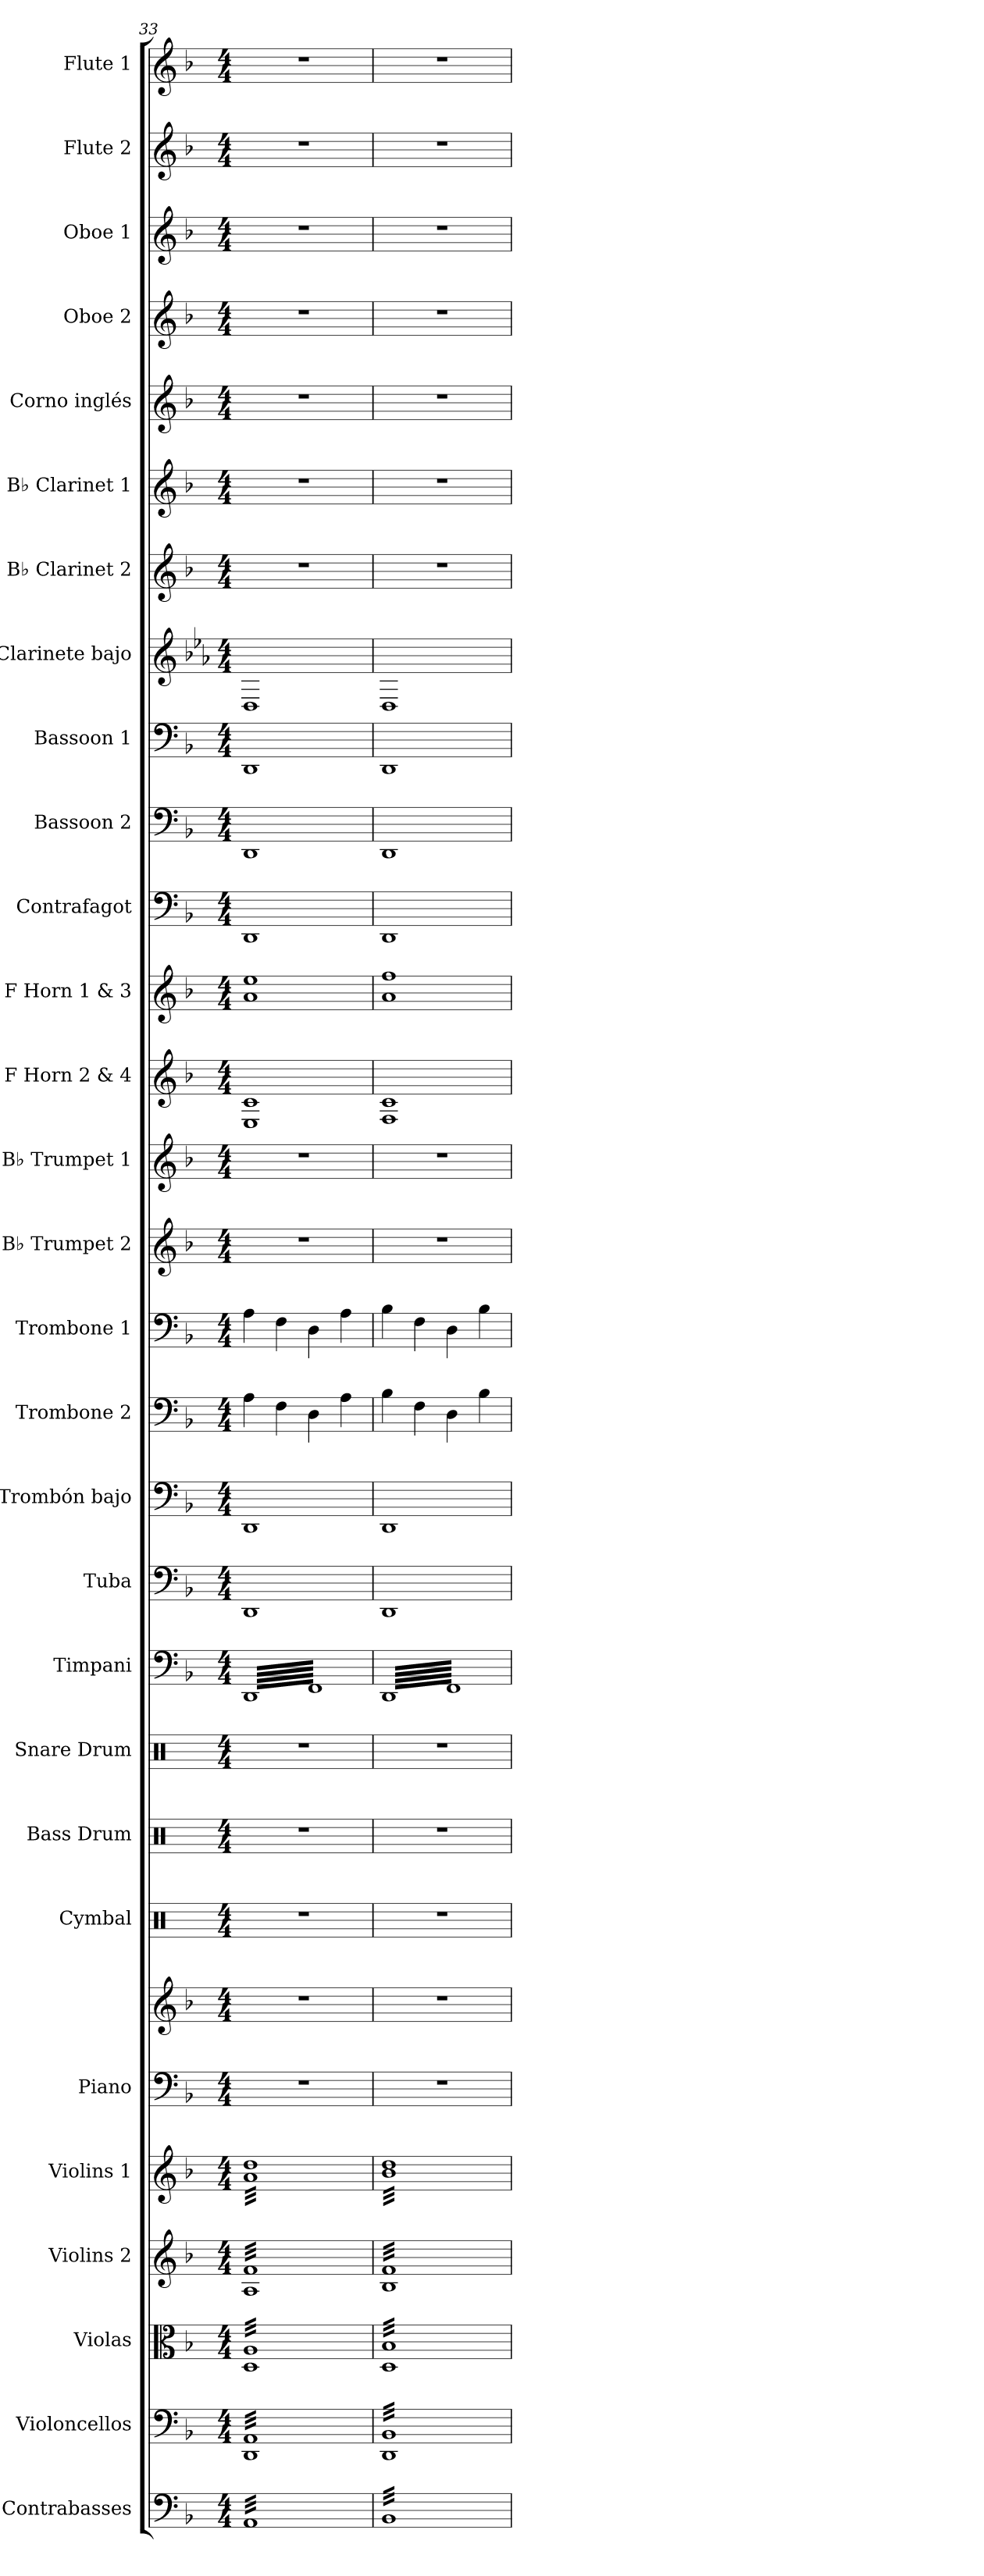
**kern	**kern	**kern	**kern	**kern	**kern	**kern	**kern	**kern	**kern	**kern	**kern	**kern	**kern	**kern	**kern	**kern	**kern	**kern	**kern	**kern	**kern	**kern	**kern	**kern	**kern	**kern	**kern	**kern	**kern
*part29	*part28	*part27	*part26	*part25	*part24	*part24	*part23	*part22	*part21	*part20	*part19	*part18	*part17	*part16	*part15	*part14	*part13	*part12	*part11	*part10	*part9	*part8	*part7	*part6	*part5	*part4	*part3	*part2	*part1
*staff30	*staff29	*staff28	*staff27	*staff26	*staff25	*staff24	*staff23	*staff22	*staff21	*staff20	*staff19	*staff18	*staff17	*staff16	*staff15	*staff14	*staff13	*staff12	*staff11	*staff10	*staff9	*staff8	*staff7	*staff6	*staff5	*staff4	*staff3	*staff2	*staff1
*I"Contrabasses	*I"Violoncellos	*I"Violas	*I"Violins 2	*I"Violins 1	*I"Piano	*	*I"Cymbal	*I"Bass Drum	*I"Snare Drum	*I"Timpani	*I"Tuba	*I"Trombón bajo	*I"Trombone 2	*I"Trombone 1	*I"B♭ Trumpet 2	*I"B♭ Trumpet 1	*I"F Horn 2 &amp; 4	*I"F Horn 1 &amp; 3	*I"Contrafagot	*I"Bassoon 2	*I"Bassoon 1	*I"Clarinete bajo	*I"B♭ Clarinet 2	*I"B♭ Clarinet 1	*I"Corno inglés	*I"Oboe 2	*I"Oboe 1	*I"Flute 2	*I"Flute 1
*I'Cbs.	*I'Vcs.	*I'Vlas.	*I'Vlns. 2	*I'Vlns. 1	*I'Pno.	*	*I'Cym.	*I'B. Dr.	*I'Sn. Dr.	*I'Timp.	*I'Tba.	*I'Tbn. B.	*I'Tbn. 2	*I'Tbn. 1	*I'B♭ Tpt. 2	*I'B♭ Tpt. 1	*I'F Hn. 2 4	*I'F Hn. 1 3	*I'Cfag.	*I'Bsn. 2	*I'Bsn. 1	*I'Cl. B.	*I'B♭ Cl. 2	*I'B♭ Cl. 1	*I'Cor. Ingl.	*I'Ob. 2	*I'Ob. 1	*I'Fl. 2	*I'Fl. 1
*clefF4	*clefF4	*clefC3	*clefG2	*clefG2	*clefF4	*clefG2	*clefX	*clefX	*clefX	*clefF4	*clefF4	*clefF4	*clefF4	*clefF4	*clefG2	*clefG2	*clefG2	*clefG2	*clefF4	*clefF4	*clefF4	*clefG2	*clefG2	*clefG2	*clefG2	*clefG2	*clefG2	*clefG2	*clefG2
*ITrd7c12	*	*	*	*	*	*	*	*	*	*	*	*	*	*	*ITrd1c2	*ITrd1c2	*ITrd4c7	*ITrd4c7	*ITrd7c12	*	*	*ITrd8c14	*ITrd1c2	*ITrd1c2	*ITrd4c7	*	*	*	*
*k[b-]	*k[b-]	*k[b-]	*k[b-]	*k[b-]	*k[b-]	*k[b-]	*k[]	*k[]	*k[]	*k[b-]	*k[b-]	*k[b-]	*k[b-]	*k[b-]	*k[b-e-a-]	*k[b-e-a-]	*k[b-e-]	*k[b-e-]	*k[b-]	*k[b-]	*k[b-]	*k[b-e-a-]	*k[b-e-a-]	*k[b-e-a-]	*k[b-e-]	*k[b-]	*k[b-]	*k[b-]	*k[b-]
*M4/4	*M4/4	*M4/4	*M4/4	*M4/4	*M4/4	*M4/4	*M4/4	*M4/4	*M4/4	*M4/4	*M4/4	*M4/4	*M4/4	*M4/4	*M4/4	*M4/4	*M4/4	*M4/4	*M4/4	*M4/4	*M4/4	*M4/4	*M4/4	*M4/4	*M4/4	*M4/4	*M4/4	*M4/4	*M4/4
=33	=33	=33	=33	=33	=33	=33	=33	=33	=33	=33	=33	=33	=33	=33	=33	=33	=33	=33	=33	=33	=33	=33	=33	=33	=33	=33	=33	=33	=33
*tremolo	*	*	*	*	*	*	*	*	*	*	*	*	*	*	*	*	*	*	*	*	*	*	*	*	*	*	*	*	*
*	*tremolo	*	*	*	*	*	*	*	*	*	*	*	*	*	*	*	*	*	*	*	*	*	*	*	*	*	*	*	*
*	*	*tremolo	*	*	*	*	*	*	*	*	*	*	*	*	*	*	*	*	*	*	*	*	*	*	*	*	*	*	*
*	*	*	*tremolo	*	*	*	*	*	*	*	*	*	*	*	*	*	*	*	*	*	*	*	*	*	*	*	*	*	*
*	*	*	*	*tremolo	*	*	*	*	*	*	*	*	*	*	*	*	*	*	*	*	*	*	*	*	*	*	*	*	*
*	*	*	*	*	*	*	*	*	*	*tremolo	*	*	*	*	*	*	*	*	*	*	*	*	*	*	*	*	*	*	*
32AAALLL	32DD 32AALLL	32D 32ALLL	32A 32fLLL	32a 32ddLLL	1r	1r	1r	1r	1r	64DDLLLL	1DD	1DD	4A\	4A\	1r	1r	1AA 1F	1d 1a	1DDD	1DD	1DD	1DD	1r	1r	1r	1r	1r	1r	1r
.	.	.	.	.	.	.	.	.	.	64FF	.	.	.	.	.	.	.	.	.	.	.	.	.	.	.	.	.	.	.
32AAA	32DD 32AA	32D 32A	32A 32f	32a 32dd	.	.	.	.	.	64DD	.	.	.	.	.	.	.	.	.	.	.	.	.	.	.	.	.	.	.
.	.	.	.	.	.	.	.	.	.	64FF	.	.	.	.	.	.	.	.	.	.	.	.	.	.	.	.	.	.	.
32AAA	32DD 32AA	32D 32A	32A 32f	32a 32dd	.	.	.	.	.	64DD	.	.	.	.	.	.	.	.	.	.	.	.	.	.	.	.	.	.	.
.	.	.	.	.	.	.	.	.	.	64FF	.	.	.	.	.	.	.	.	.	.	.	.	.	.	.	.	.	.	.
32AAA	32DD 32AA	32D 32A	32A 32f	32a 32dd	.	.	.	.	.	64DD	.	.	.	.	.	.	.	.	.	.	.	.	.	.	.	.	.	.	.
.	.	.	.	.	.	.	.	.	.	64FF	.	.	.	.	.	.	.	.	.	.	.	.	.	.	.	.	.	.	.
32AAA	32DD 32AA	32D 32A	32A 32f	32a 32dd	.	.	.	.	.	64DD	.	.	.	.	.	.	.	.	.	.	.	.	.	.	.	.	.	.	.
.	.	.	.	.	.	.	.	.	.	64FF	.	.	.	.	.	.	.	.	.	.	.	.	.	.	.	.	.	.	.
32AAA	32DD 32AA	32D 32A	32A 32f	32a 32dd	.	.	.	.	.	64DD	.	.	.	.	.	.	.	.	.	.	.	.	.	.	.	.	.	.	.
.	.	.	.	.	.	.	.	.	.	64FF	.	.	.	.	.	.	.	.	.	.	.	.	.	.	.	.	.	.	.
32AAA	32DD 32AA	32D 32A	32A 32f	32a 32dd	.	.	.	.	.	64DD	.	.	.	.	.	.	.	.	.	.	.	.	.	.	.	.	.	.	.
.	.	.	.	.	.	.	.	.	.	64FF	.	.	.	.	.	.	.	.	.	.	.	.	.	.	.	.	.	.	.
32AAA	32DD 32AA	32D 32A	32A 32f	32a 32dd	.	.	.	.	.	64DD	.	.	.	.	.	.	.	.	.	.	.	.	.	.	.	.	.	.	.
.	.	.	.	.	.	.	.	.	.	64FF	.	.	.	.	.	.	.	.	.	.	.	.	.	.	.	.	.	.	.
32AAA	32DD 32AA	32D 32A	32A 32f	32a 32dd	.	.	.	.	.	64DD	.	.	4F\	4F\	.	.	.	.	.	.	.	.	.	.	.	.	.	.	.
.	.	.	.	.	.	.	.	.	.	64FF	.	.	.	.	.	.	.	.	.	.	.	.	.	.	.	.	.	.	.
32AAA	32DD 32AA	32D 32A	32A 32f	32a 32dd	.	.	.	.	.	64DD	.	.	.	.	.	.	.	.	.	.	.	.	.	.	.	.	.	.	.
.	.	.	.	.	.	.	.	.	.	64FF	.	.	.	.	.	.	.	.	.	.	.	.	.	.	.	.	.	.	.
32AAA	32DD 32AA	32D 32A	32A 32f	32a 32dd	.	.	.	.	.	64DD	.	.	.	.	.	.	.	.	.	.	.	.	.	.	.	.	.	.	.
.	.	.	.	.	.	.	.	.	.	64FF	.	.	.	.	.	.	.	.	.	.	.	.	.	.	.	.	.	.	.
32AAA	32DD 32AA	32D 32A	32A 32f	32a 32dd	.	.	.	.	.	64DD	.	.	.	.	.	.	.	.	.	.	.	.	.	.	.	.	.	.	.
.	.	.	.	.	.	.	.	.	.	64FF	.	.	.	.	.	.	.	.	.	.	.	.	.	.	.	.	.	.	.
32AAA	32DD 32AA	32D 32A	32A 32f	32a 32dd	.	.	.	.	.	64DD	.	.	.	.	.	.	.	.	.	.	.	.	.	.	.	.	.	.	.
.	.	.	.	.	.	.	.	.	.	64FF	.	.	.	.	.	.	.	.	.	.	.	.	.	.	.	.	.	.	.
32AAA	32DD 32AA	32D 32A	32A 32f	32a 32dd	.	.	.	.	.	64DD	.	.	.	.	.	.	.	.	.	.	.	.	.	.	.	.	.	.	.
.	.	.	.	.	.	.	.	.	.	64FF	.	.	.	.	.	.	.	.	.	.	.	.	.	.	.	.	.	.	.
32AAA	32DD 32AA	32D 32A	32A 32f	32a 32dd	.	.	.	.	.	64DD	.	.	.	.	.	.	.	.	.	.	.	.	.	.	.	.	.	.	.
.	.	.	.	.	.	.	.	.	.	64FF	.	.	.	.	.	.	.	.	.	.	.	.	.	.	.	.	.	.	.
32AAA	32DD 32AA	32D 32A	32A 32f	32a 32dd	.	.	.	.	.	64DD	.	.	.	.	.	.	.	.	.	.	.	.	.	.	.	.	.	.	.
.	.	.	.	.	.	.	.	.	.	64FF	.	.	.	.	.	.	.	.	.	.	.	.	.	.	.	.	.	.	.
32AAA	32DD 32AA	32D 32A	32A 32f	32a 32dd	.	.	.	.	.	64DD	.	.	4D\	4D\	.	.	.	.	.	.	.	.	.	.	.	.	.	.	.
.	.	.	.	.	.	.	.	.	.	64FF	.	.	.	.	.	.	.	.	.	.	.	.	.	.	.	.	.	.	.
32AAA	32DD 32AA	32D 32A	32A 32f	32a 32dd	.	.	.	.	.	64DD	.	.	.	.	.	.	.	.	.	.	.	.	.	.	.	.	.	.	.
.	.	.	.	.	.	.	.	.	.	64FF	.	.	.	.	.	.	.	.	.	.	.	.	.	.	.	.	.	.	.
32AAA	32DD 32AA	32D 32A	32A 32f	32a 32dd	.	.	.	.	.	64DD	.	.	.	.	.	.	.	.	.	.	.	.	.	.	.	.	.	.	.
.	.	.	.	.	.	.	.	.	.	64FF	.	.	.	.	.	.	.	.	.	.	.	.	.	.	.	.	.	.	.
32AAA	32DD 32AA	32D 32A	32A 32f	32a 32dd	.	.	.	.	.	64DD	.	.	.	.	.	.	.	.	.	.	.	.	.	.	.	.	.	.	.
.	.	.	.	.	.	.	.	.	.	64FF	.	.	.	.	.	.	.	.	.	.	.	.	.	.	.	.	.	.	.
32AAA	32DD 32AA	32D 32A	32A 32f	32a 32dd	.	.	.	.	.	64DD	.	.	.	.	.	.	.	.	.	.	.	.	.	.	.	.	.	.	.
.	.	.	.	.	.	.	.	.	.	64FF	.	.	.	.	.	.	.	.	.	.	.	.	.	.	.	.	.	.	.
32AAA	32DD 32AA	32D 32A	32A 32f	32a 32dd	.	.	.	.	.	64DD	.	.	.	.	.	.	.	.	.	.	.	.	.	.	.	.	.	.	.
.	.	.	.	.	.	.	.	.	.	64FF	.	.	.	.	.	.	.	.	.	.	.	.	.	.	.	.	.	.	.
32AAA	32DD 32AA	32D 32A	32A 32f	32a 32dd	.	.	.	.	.	64DD	.	.	.	.	.	.	.	.	.	.	.	.	.	.	.	.	.	.	.
.	.	.	.	.	.	.	.	.	.	64FF	.	.	.	.	.	.	.	.	.	.	.	.	.	.	.	.	.	.	.
32AAA	32DD 32AA	32D 32A	32A 32f	32a 32dd	.	.	.	.	.	64DD	.	.	.	.	.	.	.	.	.	.	.	.	.	.	.	.	.	.	.
.	.	.	.	.	.	.	.	.	.	64FF	.	.	.	.	.	.	.	.	.	.	.	.	.	.	.	.	.	.	.
32AAA	32DD 32AA	32D 32A	32A 32f	32a 32dd	.	.	.	.	.	64DD	.	.	4A\	4A\	.	.	.	.	.	.	.	.	.	.	.	.	.	.	.
.	.	.	.	.	.	.	.	.	.	64FF	.	.	.	.	.	.	.	.	.	.	.	.	.	.	.	.	.	.	.
32AAA	32DD 32AA	32D 32A	32A 32f	32a 32dd	.	.	.	.	.	64DD	.	.	.	.	.	.	.	.	.	.	.	.	.	.	.	.	.	.	.
.	.	.	.	.	.	.	.	.	.	64FF	.	.	.	.	.	.	.	.	.	.	.	.	.	.	.	.	.	.	.
32AAA	32DD 32AA	32D 32A	32A 32f	32a 32dd	.	.	.	.	.	64DD	.	.	.	.	.	.	.	.	.	.	.	.	.	.	.	.	.	.	.
.	.	.	.	.	.	.	.	.	.	64FF	.	.	.	.	.	.	.	.	.	.	.	.	.	.	.	.	.	.	.
32AAA	32DD 32AA	32D 32A	32A 32f	32a 32dd	.	.	.	.	.	64DD	.	.	.	.	.	.	.	.	.	.	.	.	.	.	.	.	.	.	.
.	.	.	.	.	.	.	.	.	.	64FF	.	.	.	.	.	.	.	.	.	.	.	.	.	.	.	.	.	.	.
32AAA	32DD 32AA	32D 32A	32A 32f	32a 32dd	.	.	.	.	.	64DD	.	.	.	.	.	.	.	.	.	.	.	.	.	.	.	.	.	.	.
.	.	.	.	.	.	.	.	.	.	64FF	.	.	.	.	.	.	.	.	.	.	.	.	.	.	.	.	.	.	.
32AAA	32DD 32AA	32D 32A	32A 32f	32a 32dd	.	.	.	.	.	64DD	.	.	.	.	.	.	.	.	.	.	.	.	.	.	.	.	.	.	.
.	.	.	.	.	.	.	.	.	.	64FF	.	.	.	.	.	.	.	.	.	.	.	.	.	.	.	.	.	.	.
32AAA	32DD 32AA	32D 32A	32A 32f	32a 32dd	.	.	.	.	.	64DD	.	.	.	.	.	.	.	.	.	.	.	.	.	.	.	.	.	.	.
.	.	.	.	.	.	.	.	.	.	64FF	.	.	.	.	.	.	.	.	.	.	.	.	.	.	.	.	.	.	.
32AAAJJJ	32DD 32AAJJJ	32D 32AJJJ	32A 32fJJJ	32a 32ddJJJ	.	.	.	.	.	64DD	.	.	.	.	.	.	.	.	.	.	.	.	.	.	.	.	.	.	.
.	.	.	.	.	.	.	.	.	.	64FFJJJJ	.	.	.	.	.	.	.	.	.	.	.	.	.	.	.	.	.	.	.
=34	=34	=34	=34	=34	=34	=34	=34	=34	=34	=34	=34	=34	=34	=34	=34	=34	=34	=34	=34	=34	=34	=34	=34	=34	=34	=34	=34	=34	=34
32BBB-LLL	32DD 32BB-LLL	32D 32B-LLL	32B- 32fLLL	32b- 32ddLLL	1r	1r	1r	1r	1r	64DDLLLL	1DD	1DD	4B-\	4B-\	1r	1r	1BB- 1F	1d 1b-	1DDD	1DD	1DD	1DD	1r	1r	1r	1r	1r	1r	1r
.	.	.	.	.	.	.	.	.	.	64FF	.	.	.	.	.	.	.	.	.	.	.	.	.	.	.	.	.	.	.
32BBB-	32DD 32BB-	32D 32B-	32B- 32f	32b- 32dd	.	.	.	.	.	64DD	.	.	.	.	.	.	.	.	.	.	.	.	.	.	.	.	.	.	.
.	.	.	.	.	.	.	.	.	.	64FF	.	.	.	.	.	.	.	.	.	.	.	.	.	.	.	.	.	.	.
32BBB-	32DD 32BB-	32D 32B-	32B- 32f	32b- 32dd	.	.	.	.	.	64DD	.	.	.	.	.	.	.	.	.	.	.	.	.	.	.	.	.	.	.
.	.	.	.	.	.	.	.	.	.	64FF	.	.	.	.	.	.	.	.	.	.	.	.	.	.	.	.	.	.	.
32BBB-	32DD 32BB-	32D 32B-	32B- 32f	32b- 32dd	.	.	.	.	.	64DD	.	.	.	.	.	.	.	.	.	.	.	.	.	.	.	.	.	.	.
.	.	.	.	.	.	.	.	.	.	64FF	.	.	.	.	.	.	.	.	.	.	.	.	.	.	.	.	.	.	.
32BBB-	32DD 32BB-	32D 32B-	32B- 32f	32b- 32dd	.	.	.	.	.	64DD	.	.	.	.	.	.	.	.	.	.	.	.	.	.	.	.	.	.	.
.	.	.	.	.	.	.	.	.	.	64FF	.	.	.	.	.	.	.	.	.	.	.	.	.	.	.	.	.	.	.
32BBB-	32DD 32BB-	32D 32B-	32B- 32f	32b- 32dd	.	.	.	.	.	64DD	.	.	.	.	.	.	.	.	.	.	.	.	.	.	.	.	.	.	.
.	.	.	.	.	.	.	.	.	.	64FF	.	.	.	.	.	.	.	.	.	.	.	.	.	.	.	.	.	.	.
32BBB-	32DD 32BB-	32D 32B-	32B- 32f	32b- 32dd	.	.	.	.	.	64DD	.	.	.	.	.	.	.	.	.	.	.	.	.	.	.	.	.	.	.
.	.	.	.	.	.	.	.	.	.	64FF	.	.	.	.	.	.	.	.	.	.	.	.	.	.	.	.	.	.	.
32BBB-	32DD 32BB-	32D 32B-	32B- 32f	32b- 32dd	.	.	.	.	.	64DD	.	.	.	.	.	.	.	.	.	.	.	.	.	.	.	.	.	.	.
.	.	.	.	.	.	.	.	.	.	64FF	.	.	.	.	.	.	.	.	.	.	.	.	.	.	.	.	.	.	.
32BBB-	32DD 32BB-	32D 32B-	32B- 32f	32b- 32dd	.	.	.	.	.	64DD	.	.	4F\	4F\	.	.	.	.	.	.	.	.	.	.	.	.	.	.	.
.	.	.	.	.	.	.	.	.	.	64FF	.	.	.	.	.	.	.	.	.	.	.	.	.	.	.	.	.	.	.
32BBB-	32DD 32BB-	32D 32B-	32B- 32f	32b- 32dd	.	.	.	.	.	64DD	.	.	.	.	.	.	.	.	.	.	.	.	.	.	.	.	.	.	.
.	.	.	.	.	.	.	.	.	.	64FF	.	.	.	.	.	.	.	.	.	.	.	.	.	.	.	.	.	.	.
32BBB-	32DD 32BB-	32D 32B-	32B- 32f	32b- 32dd	.	.	.	.	.	64DD	.	.	.	.	.	.	.	.	.	.	.	.	.	.	.	.	.	.	.
.	.	.	.	.	.	.	.	.	.	64FF	.	.	.	.	.	.	.	.	.	.	.	.	.	.	.	.	.	.	.
32BBB-	32DD 32BB-	32D 32B-	32B- 32f	32b- 32dd	.	.	.	.	.	64DD	.	.	.	.	.	.	.	.	.	.	.	.	.	.	.	.	.	.	.
.	.	.	.	.	.	.	.	.	.	64FF	.	.	.	.	.	.	.	.	.	.	.	.	.	.	.	.	.	.	.
32BBB-	32DD 32BB-	32D 32B-	32B- 32f	32b- 32dd	.	.	.	.	.	64DD	.	.	.	.	.	.	.	.	.	.	.	.	.	.	.	.	.	.	.
.	.	.	.	.	.	.	.	.	.	64FF	.	.	.	.	.	.	.	.	.	.	.	.	.	.	.	.	.	.	.
32BBB-	32DD 32BB-	32D 32B-	32B- 32f	32b- 32dd	.	.	.	.	.	64DD	.	.	.	.	.	.	.	.	.	.	.	.	.	.	.	.	.	.	.
.	.	.	.	.	.	.	.	.	.	64FF	.	.	.	.	.	.	.	.	.	.	.	.	.	.	.	.	.	.	.
32BBB-	32DD 32BB-	32D 32B-	32B- 32f	32b- 32dd	.	.	.	.	.	64DD	.	.	.	.	.	.	.	.	.	.	.	.	.	.	.	.	.	.	.
.	.	.	.	.	.	.	.	.	.	64FF	.	.	.	.	.	.	.	.	.	.	.	.	.	.	.	.	.	.	.
32BBB-	32DD 32BB-	32D 32B-	32B- 32f	32b- 32dd	.	.	.	.	.	64DD	.	.	.	.	.	.	.	.	.	.	.	.	.	.	.	.	.	.	.
.	.	.	.	.	.	.	.	.	.	64FF	.	.	.	.	.	.	.	.	.	.	.	.	.	.	.	.	.	.	.
32BBB-	32DD 32BB-	32D 32B-	32B- 32f	32b- 32dd	.	.	.	.	.	64DD	.	.	4D\	4D\	.	.	.	.	.	.	.	.	.	.	.	.	.	.	.
.	.	.	.	.	.	.	.	.	.	64FF	.	.	.	.	.	.	.	.	.	.	.	.	.	.	.	.	.	.	.
32BBB-	32DD 32BB-	32D 32B-	32B- 32f	32b- 32dd	.	.	.	.	.	64DD	.	.	.	.	.	.	.	.	.	.	.	.	.	.	.	.	.	.	.
.	.	.	.	.	.	.	.	.	.	64FF	.	.	.	.	.	.	.	.	.	.	.	.	.	.	.	.	.	.	.
32BBB-	32DD 32BB-	32D 32B-	32B- 32f	32b- 32dd	.	.	.	.	.	64DD	.	.	.	.	.	.	.	.	.	.	.	.	.	.	.	.	.	.	.
.	.	.	.	.	.	.	.	.	.	64FF	.	.	.	.	.	.	.	.	.	.	.	.	.	.	.	.	.	.	.
32BBB-	32DD 32BB-	32D 32B-	32B- 32f	32b- 32dd	.	.	.	.	.	64DD	.	.	.	.	.	.	.	.	.	.	.	.	.	.	.	.	.	.	.
.	.	.	.	.	.	.	.	.	.	64FF	.	.	.	.	.	.	.	.	.	.	.	.	.	.	.	.	.	.	.
32BBB-	32DD 32BB-	32D 32B-	32B- 32f	32b- 32dd	.	.	.	.	.	64DD	.	.	.	.	.	.	.	.	.	.	.	.	.	.	.	.	.	.	.
.	.	.	.	.	.	.	.	.	.	64FF	.	.	.	.	.	.	.	.	.	.	.	.	.	.	.	.	.	.	.
32BBB-	32DD 32BB-	32D 32B-	32B- 32f	32b- 32dd	.	.	.	.	.	64DD	.	.	.	.	.	.	.	.	.	.	.	.	.	.	.	.	.	.	.
.	.	.	.	.	.	.	.	.	.	64FF	.	.	.	.	.	.	.	.	.	.	.	.	.	.	.	.	.	.	.
32BBB-	32DD 32BB-	32D 32B-	32B- 32f	32b- 32dd	.	.	.	.	.	64DD	.	.	.	.	.	.	.	.	.	.	.	.	.	.	.	.	.	.	.
.	.	.	.	.	.	.	.	.	.	64FF	.	.	.	.	.	.	.	.	.	.	.	.	.	.	.	.	.	.	.
32BBB-	32DD 32BB-	32D 32B-	32B- 32f	32b- 32dd	.	.	.	.	.	64DD	.	.	.	.	.	.	.	.	.	.	.	.	.	.	.	.	.	.	.
.	.	.	.	.	.	.	.	.	.	64FF	.	.	.	.	.	.	.	.	.	.	.	.	.	.	.	.	.	.	.
32BBB-	32DD 32BB-	32D 32B-	32B- 32f	32b- 32dd	.	.	.	.	.	64DD	.	.	4B-\	4B-\	.	.	.	.	.	.	.	.	.	.	.	.	.	.	.
.	.	.	.	.	.	.	.	.	.	64FF	.	.	.	.	.	.	.	.	.	.	.	.	.	.	.	.	.	.	.
32BBB-	32DD 32BB-	32D 32B-	32B- 32f	32b- 32dd	.	.	.	.	.	64DD	.	.	.	.	.	.	.	.	.	.	.	.	.	.	.	.	.	.	.
.	.	.	.	.	.	.	.	.	.	64FF	.	.	.	.	.	.	.	.	.	.	.	.	.	.	.	.	.	.	.
32BBB-	32DD 32BB-	32D 32B-	32B- 32f	32b- 32dd	.	.	.	.	.	64DD	.	.	.	.	.	.	.	.	.	.	.	.	.	.	.	.	.	.	.
.	.	.	.	.	.	.	.	.	.	64FF	.	.	.	.	.	.	.	.	.	.	.	.	.	.	.	.	.	.	.
32BBB-	32DD 32BB-	32D 32B-	32B- 32f	32b- 32dd	.	.	.	.	.	64DD	.	.	.	.	.	.	.	.	.	.	.	.	.	.	.	.	.	.	.
.	.	.	.	.	.	.	.	.	.	64FF	.	.	.	.	.	.	.	.	.	.	.	.	.	.	.	.	.	.	.
32BBB-	32DD 32BB-	32D 32B-	32B- 32f	32b- 32dd	.	.	.	.	.	64DD	.	.	.	.	.	.	.	.	.	.	.	.	.	.	.	.	.	.	.
.	.	.	.	.	.	.	.	.	.	64FF	.	.	.	.	.	.	.	.	.	.	.	.	.	.	.	.	.	.	.
32BBB-	32DD 32BB-	32D 32B-	32B- 32f	32b- 32dd	.	.	.	.	.	64DD	.	.	.	.	.	.	.	.	.	.	.	.	.	.	.	.	.	.	.
.	.	.	.	.	.	.	.	.	.	64FF	.	.	.	.	.	.	.	.	.	.	.	.	.	.	.	.	.	.	.
32BBB-	32DD 32BB-	32D 32B-	32B- 32f	32b- 32dd	.	.	.	.	.	64DD	.	.	.	.	.	.	.	.	.	.	.	.	.	.	.	.	.	.	.
.	.	.	.	.	.	.	.	.	.	64FF	.	.	.	.	.	.	.	.	.	.	.	.	.	.	.	.	.	.	.
32BBB-JJJ	32DD 32BB-JJJ	32D 32B-JJJ	32B- 32fJJJ	32b- 32ddJJJ	.	.	.	.	.	64DD	.	.	.	.	.	.	.	.	.	.	.	.	.	.	.	.	.	.	.
*	*	*	*	*Xtremolo	*	*	*	*	*	*	*	*	*	*	*	*	*	*	*	*	*	*	*	*	*	*	*	*	*
*	*	*	*Xtremolo	*	*	*	*	*	*	*	*	*	*	*	*	*	*	*	*	*	*	*	*	*	*	*	*	*	*
*	*	*Xtremolo	*	*	*	*	*	*	*	*	*	*	*	*	*	*	*	*	*	*	*	*	*	*	*	*	*	*	*
*	*Xtremolo	*	*	*	*	*	*	*	*	*	*	*	*	*	*	*	*	*	*	*	*	*	*	*	*	*	*	*	*
*Xtremolo	*	*	*	*	*	*	*	*	*	*	*	*	*	*	*	*	*	*	*	*	*	*	*	*	*	*	*	*	*
.	.	.	.	.	.	.	.	.	.	64FFJJJJ	.	.	.	.	.	.	.	.	.	.	.	.	.	.	.	.	.	.	.
*	*	*	*	*	*	*	*	*	*	*Xtremolo	*	*	*	*	*	*	*	*	*	*	*	*	*	*	*	*	*	*	*
.	.	.	.	.	.	.	.	.	.	.	.	.	.	.	.	.	.	.	.	.	.	.	.	.	.	.	.	.	.
.	.	.	.	.	.	.	.	.	.	.	.	.	.	.	.	.	.	.	.	.	.	.	.	.	.	.	.	.	.
.	.	.	.	.	.	.	.	.	.	.	.	.	.	.	.	.	.	.	.	.	.	.	.	.	.	.	.	.	.
.	.	.	.	.	.	.	.	.	.	.	.	.	.	.	.	.	.	.	.	.	.	.	.	.	.	.	.	.	.
.	.	.	.	.	.	.	.	.	.	.	.	.	.	.	.	.	.	.	.	.	.	.	.	.	.	.	.	.	.
.	.	.	.	.	.	.	.	.	.	.	.	.	.	.	.	.	.	.	.	.	.	.	.	.	.	.	.	.	.
.	.	.	.	.	.	.	.	.	.	.	.	.	.	.	.	.	.	.	.	.	.	.	.	.	.	.	.	.	.
.	.	.	.	.	.	.	.	.	.	.	.	.	.	.	.	.	.	.	.	.	.	.	.	.	.	.	.	.	.
.	.	.	.	.	.	.	.	.	.	.	.	.	.	.	.	.	.	.	.	.	.	.	.	.	.	.	.	.	.
.	.	.	.	.	.	.	.	.	.	.	.	.	.	.	.	.	.	.	.	.	.	.	.	.	.	.	.	.	.
.	.	.	.	.	.	.	.	.	.	.	.	.	.	.	.	.	.	.	.	.	.	.	.	.	.	.	.	.	.
.	.	.	.	.	.	.	.	.	.	.	.	.	.	.	.	.	.	.	.	.	.	.	.	.	.	.	.	.	.
.	.	.	.	.	.	.	.	.	.	.	.	.	.	.	.	.	.	.	.	.	.	.	.	.	.	.	.	.	.
.	.	.	.	.	.	.	.	.	.	.	.	.	.	.	.	.	.	.	.	.	.	.	.	.	.	.	.	.	.
.	.	.	.	.	.	.	.	.	.	.	.	.	.	.	.	.	.	.	.	.	.	.	.	.	.	.	.	.	.
.	.	.	.	.	.	.	.	.	.	.	.	.	.	.	.	.	.	.	.	.	.	.	.	.	.	.	.	.	.
.	.	.	.	.	.	.	.	.	.	.	.	.	.	.	.	.	.	.	.	.	.	.	.	.	.	.	.	.	.
.	.	.	.	.	.	.	.	.	.	.	.	.	.	.	.	.	.	.	.	.	.	.	.	.	.	.	.	.	.
.	.	.	.	.	.	.	.	.	.	.	.	.	.	.	.	.	.	.	.	.	.	.	.	.	.	.	.	.	.
.	.	.	.	.	.	.	.	.	.	.	.	.	.	.	.	.	.	.	.	.	.	.	.	.	.	.	.	.	.
.	.	.	.	.	.	.	.	.	.	.	.	.	.	.	.	.	.	.	.	.	.	.	.	.	.	.	.	.	.
.	.	.	.	.	.	.	.	.	.	.	.	.	.	.	.	.	.	.	.	.	.	.	.	.	.	.	.	.	.
.	.	.	.	.	.	.	.	.	.	.	.	.	.	.	.	.	.	.	.	.	.	.	.	.	.	.	.	.	.
.	.	.	.	.	.	.	.	.	.	.	.	.	.	.	.	.	.	.	.	.	.	.	.	.	.	.	.	.	.
.	.	.	.	.	.	.	.	.	.	.	.	.	.	.	.	.	.	.	.	.	.	.	.	.	.	.	.	.	.
.	.	.	.	.	.	.	.	.	.	.	.	.	.	.	.	.	.	.	.	.	.	.	.	.	.	.	.	.	.
.	.	.	.	.	.	.	.	.	.	.	.	.	.	.	.	.	.	.	.	.	.	.	.	.	.	.	.	.	.
.	.	.	.	.	.	.	.	.	.	.	.	.	.	.	.	.	.	.	.	.	.	.	.	.	.	.	.	.	.
.	.	.	.	.	.	.	.	.	.	.	.	.	.	.	.	.	.	.	.	.	.	.	.	.	.	.	.	.	.
.	.	.	.	.	.	.	.	.	.	.	.	.	.	.	.	.	.	.	.	.	.	.	.	.	.	.	.	.	.
.	.	.	.	.	.	.	.	.	.	.	.	.	.	.	.	.	.	.	.	.	.	.	.	.	.	.	.	.	.
.	.	.	.	.	.	.	.	.	.	.	.	.	.	.	.	.	.	.	.	.	.	.	.	.	.	.	.	.	.
=	=	=	=	=	=	=	=	=	=	=	=	=	=	=	=	=	=	=	=	=	=	=	=	=	=	=	=	=	=
*-	*-	*-	*-	*-	*-	*-	*-	*-	*-	*-	*-	*-	*-	*-	*-	*-	*-	*-	*-	*-	*-	*-	*-	*-	*-	*-	*-	*-	*-
